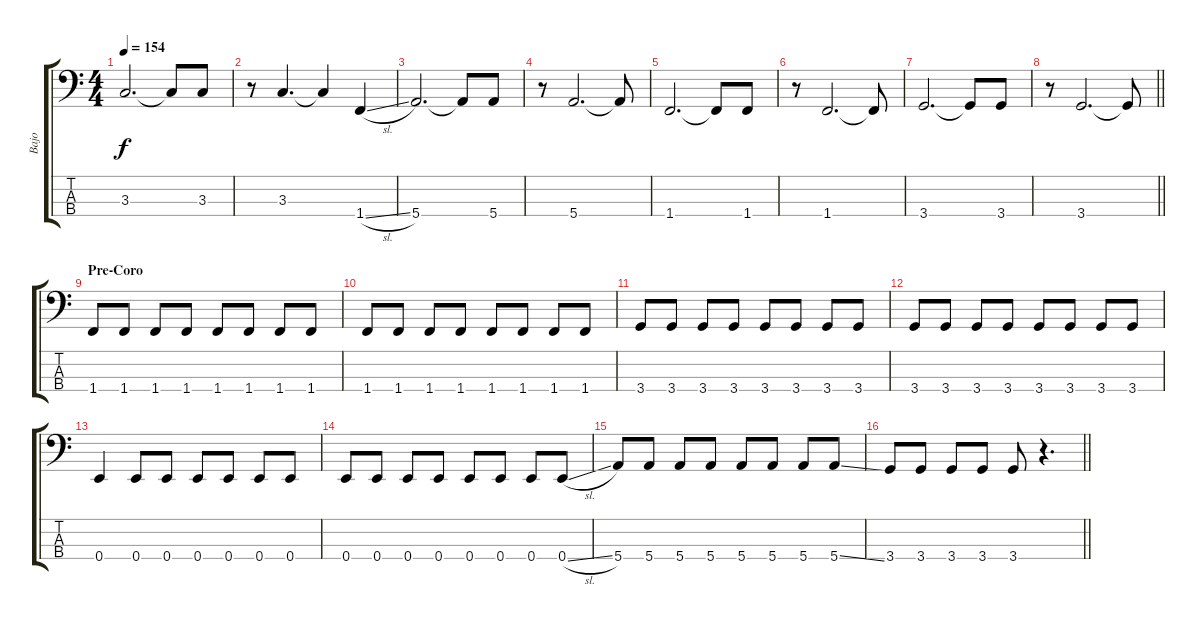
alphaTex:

\track ("Bajo" "Bajo") {instrument electricbasspick}
\staff {score tabs}
\tuning (G2 D2 A1 E1) {hide}
\ts (4 4)
\tempo 154
\clef f4
\ks c
3.3.2{d dy f} 3.3{t}.8 3.3.8 |
r.8 3.3.4{d} 3.3{t}.4 1.4{sl}.4 |
5.4.2{d} 5.4{t}.8 5.4.8 |
r.8 5.4.2{d} 5.4{t}.8 |
1.4.2{d} 1.4{t}.8 1.4.8 |
r.8 1.4.2{d} 1.4{t}.8 |
3.4.2{d} 3.4{t}.8 3.4.8 |
\barLineRight lightlight
r.8 3.4.2{d} 3.4{t}.8 |
\section ("" "Pre-Coro")
1.4.8 1.4.8 1.4.8 1.4.8 1.4.8 1.4.8 1.4.8 1.4.8 |
1.4.8 1.4.8 1.4.8 1.4.8 1.4.8 1.4.8 1.4.8 1.4.8 |
3.4.8 3.4.8 3.4.8 3.4.8 3.4.8 3.4.8 3.4.8 3.4.8 |
3.4.8 3.4.8 3.4.8 3.4.8 3.4.8 3.4.8 3.4.8 3.4.8 |
0.4.4 0.4.8 0.4.8 0.4.8 0.4.8 0.4.8 0.4.8 |
0.4.8 0.4.8 0.4.8 0.4.8 0.4.8 0.4.8 0.4.8 0.4{sl}.8 |
5.4.8 5.4.8 5.4.8 5.4.8 5.4.8 5.4.8 5.4.8 5.4{ss}.8 |
\barLineRight lightlight
3.4.8 3.4.8 3.4.8 3.4.8 3.4.8 r.4{d}
